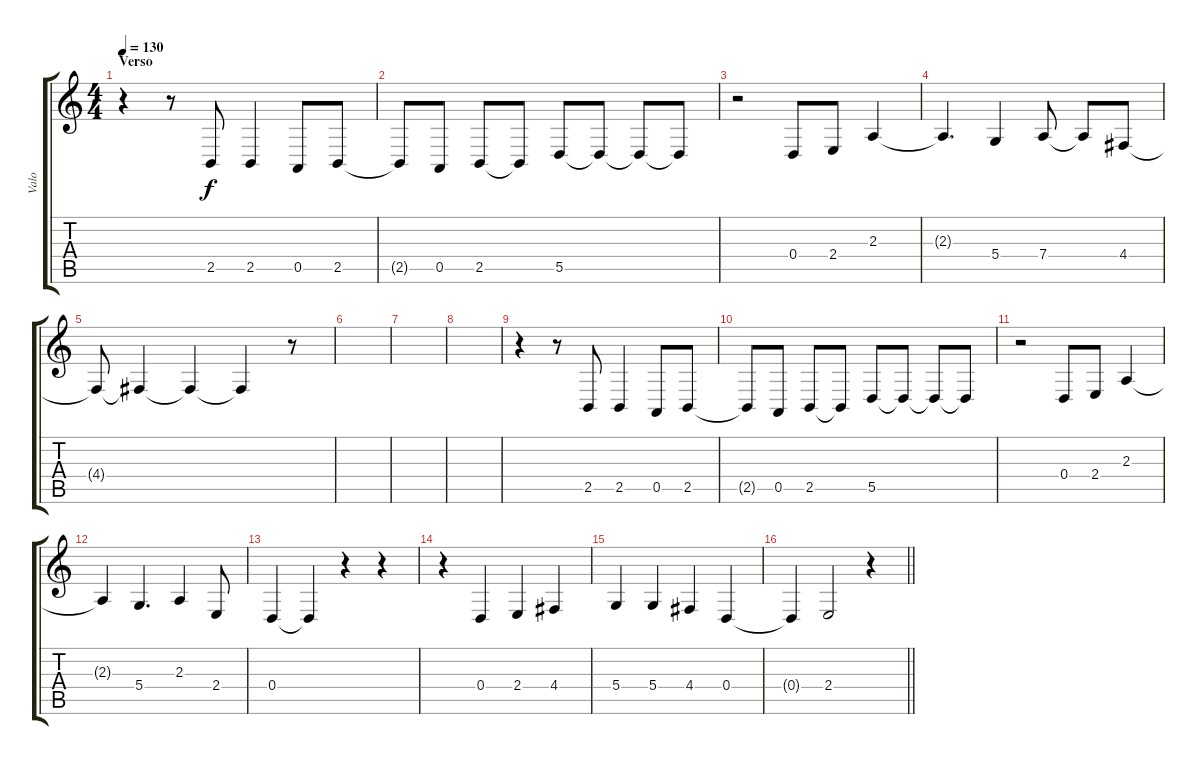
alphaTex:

\track ("Valo" "Valo") {instrument lead6voice}
\staff {score tabs}
\tuning (E4 B3 G3 D3 A2 E2) {hide}
\ts (4 4)
\section ("" "Verso")
\tempo 130
\clef g2
\ks c
r.4{dy f} r.8 2.5.8 2.5.4 0.5.8 2.5.8 |
2.5{t}.8 0.5.8 2.5.8 2.5{t}.8 5.5.8 5.5{t}.8 5.5{t}.8 5.5{t}.8 |
r.2 0.4.8 2.4.8 2.3.4 |
2.3{t}.4{d} 5.4.4 7.4.8 7.4{t}.8 4.4.8 |
4.4{t}.8 4.4{t}.4 4.4{t}.4 4.4{t}.4 r.8 |
|
|
|
r.4 r.8 2.5.8 2.5.4 0.5.8 2.5.8 |
2.5{t}.8 0.5.8 2.5.8 2.5{t}.8 5.5.8 5.5{t}.8 5.5{t}.8 5.5{t}.8 |
r.2 0.4.8 2.4.8 2.3.4 |
2.3{t}.4 5.4.4{d} 2.3.4 2.4.8 |
0.4.4 0.4{t}.4 r.4 r.4 |
r.4 0.4.4 2.4.4 4.4.4 |
5.4.4 5.4.4 4.4.4 0.4.4 |
\barLineRight lightlight
0.4{t}.4 2.4.2 r.4
